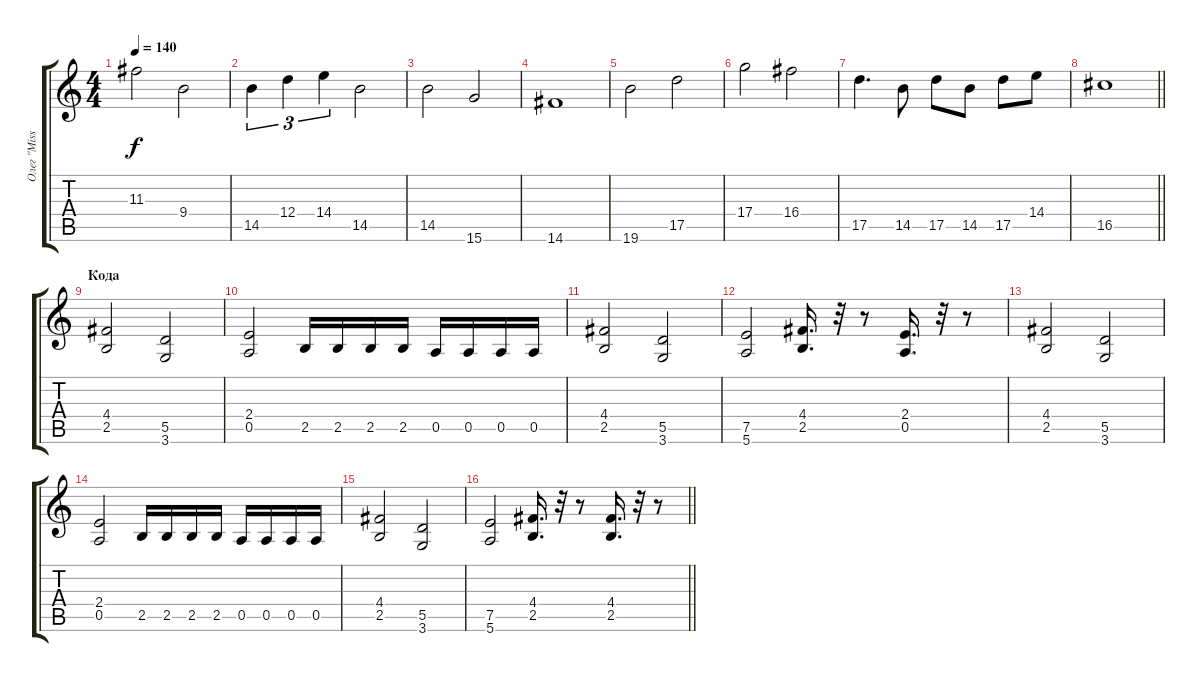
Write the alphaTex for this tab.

\track ("Олег \"Mission\" Мишин" "Олег \"Miss") {instrument overdrivenguitar}
\staff {score tabs}
\tuning (E4 B3 G3 D3 A2 E2) {hide}
\ts (4 4)
\tempo 140
\clef g2
\ks c
11.3.2{dy f} 9.4.2 |
14.5.4{tu (3 2)} 12.4.4{tu (3 2)} 14.4.4{tu (3 2)} 14.5.2 |
14.5.2 15.6.2 |
14.6.1 |
19.6.2 17.5.2 |
17.4.2 16.4.2 |
17.5.4{d} 14.5.8 17.5.8 14.5.8 17.5.8 14.4.8 |
\barLineRight lightlight
16.5.1 |
\section ("" "Кода")
(4.4 2.5).2 (5.5 3.6).2 |
(2.4 0.5).2 2.5.16 2.5.16 2.5.16 2.5.16 0.5.16 0.5.16 0.5.16 0.5.16 |
(4.4 2.5).2 (5.5 3.6).2 |
(7.5 5.6).2 (4.4 2.5).16{d} r.32 r.8 (2.4 0.5).16{d} r.32 r.8 |
(4.4 2.5).2 (5.5 3.6).2 |
(2.4 0.5).2 2.5.16 2.5.16 2.5.16 2.5.16 0.5.16 0.5.16 0.5.16 0.5.16 |
(4.4 2.5).2 (5.5 3.6).2 |
\barLineRight lightlight
(7.5 5.6).2 (4.4 2.5).16{d} r.32 r.8 (4.4 2.5).16{d} r.32 r.8
